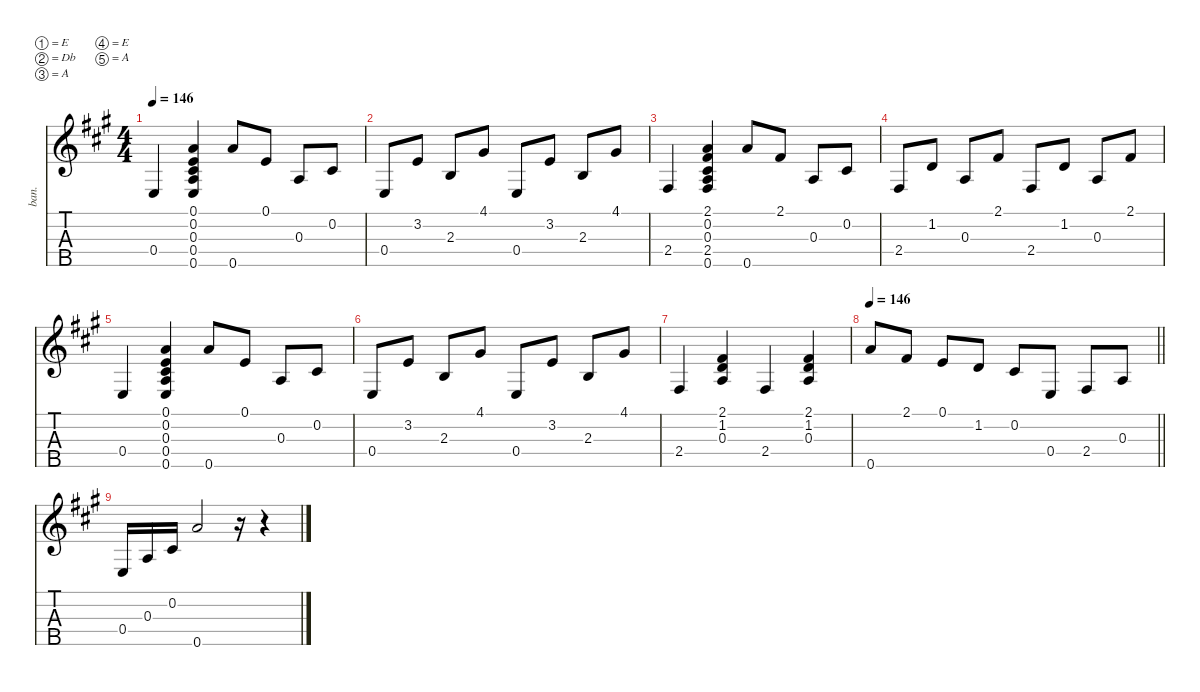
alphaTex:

\defaultSystemsLayout 4
\hideDynamics
\bracketExtendMode nobrackets
\otherSystemsTrackNameOrientation horizontal
\track ("Banjo" "ban.") {defaultSystemsLayout 8 instrument banjo}
\staff {score tabs}
\tuning (E4 Db4 A3 E3 A4)
\ts (4 4)
\tempo 146
\clef g2
\ks a
0.4{acc forcenatural}.4{dy f beam Up} (0.1{acc forcenatural} 0.2{acc #} 0.3{acc forcenatural} 0.4{acc forcenatural} 0.5{acc forcenatural}).4{beam Up} 0.5{acc forcenatural}.8{beam Up} 0.1{acc forcenatural}.8{beam Up} 0.3{acc forcenatural}.8{beam Up} 0.2{acc #}.8{beam Up} |
0.4{acc forcenatural}.8{beam Up} 3.2{acc forcenatural}.8{beam Up} 2.3{acc forcenatural}.8{beam Up} 4.1{acc #}.8{beam Up} 0.4{acc forcenatural}.8{beam Up} 3.2{acc forcenatural}.8{beam Up} 2.3{acc forcenatural}.8{beam Up} 4.1{acc #}.8{beam Up} |
2.4{acc #}.4{beam Up} (2.1{acc #} 0.2{acc #} 0.3{acc forcenatural} 2.4{acc #} 0.5{acc forcenatural}).4{beam Up} 0.5{acc forcenatural}.8{beam Up} 2.1{acc #}.8{beam Up} 0.3{acc forcenatural}.8{beam Up} 0.2{acc #}.8{beam Up} |
2.4{acc #}.8{beam Up} 1.2{acc forcenatural}.8{beam Up} 0.3{acc forcenatural}.8{beam Up} 2.1{acc #}.8{beam Up} 2.4{acc #}.8{beam Up} 1.2{acc forcenatural}.8{beam Up} 0.3{acc forcenatural}.8{beam Up} 2.1{acc #}.8{beam Up} |
0.4{acc forcenatural}.4{beam Up} (0.1{acc forcenatural} 0.2{acc #} 0.3{acc forcenatural} 0.4{acc forcenatural} 0.5{acc forcenatural}).4{beam Up} 0.5{acc forcenatural}.8{beam Up} 0.1{acc forcenatural}.8{beam Up} 0.3{acc forcenatural}.8{beam Up} 0.2{acc #}.8{beam Up} |
0.4{acc forcenatural}.8{beam Up} 3.2{acc forcenatural}.8{beam Up} 2.3{acc forcenatural}.8{beam Up} 4.1{acc #}.8{beam Up} 0.4{acc forcenatural}.8{beam Up} 3.2{acc forcenatural}.8{beam Up} 2.3{acc forcenatural}.8{beam Up} 4.1{acc #}.8{beam Up} |
2.4{acc #}.4{beam Up} (2.1{acc #} 1.2{acc forcenatural} 0.3{acc forcenatural}).4{beam Up} 2.4{acc #}.4{beam Up} (2.1{acc #} 1.2{acc forcenatural} 0.3{acc forcenatural}).4{beam Up} |
\tempo 146
\tempo (75 0.875 hide)
\barLineRight lightlight
0.5{acc forcenatural}.8{beam Up} 2.1{acc #}.8{beam Up} 0.1{acc forcenatural}.8{beam Up} 1.2{acc forcenatural}.8{beam Up} 0.2{acc #}.8{beam Up} 0.4{acc forcenatural}.8{beam Up} 2.4{acc #}.8{beam Up} 0.3{acc forcenatural}.8{beam Up} |
0.4{acc forcenatural}.16{beam Up} 0.3{acc forcenatural}.16{beam Up} 0.2{acc #}.16{beam Up} 0.5{acc forcenatural}.2{beam Up} r.16{beam Up} r.4{beam Up}
